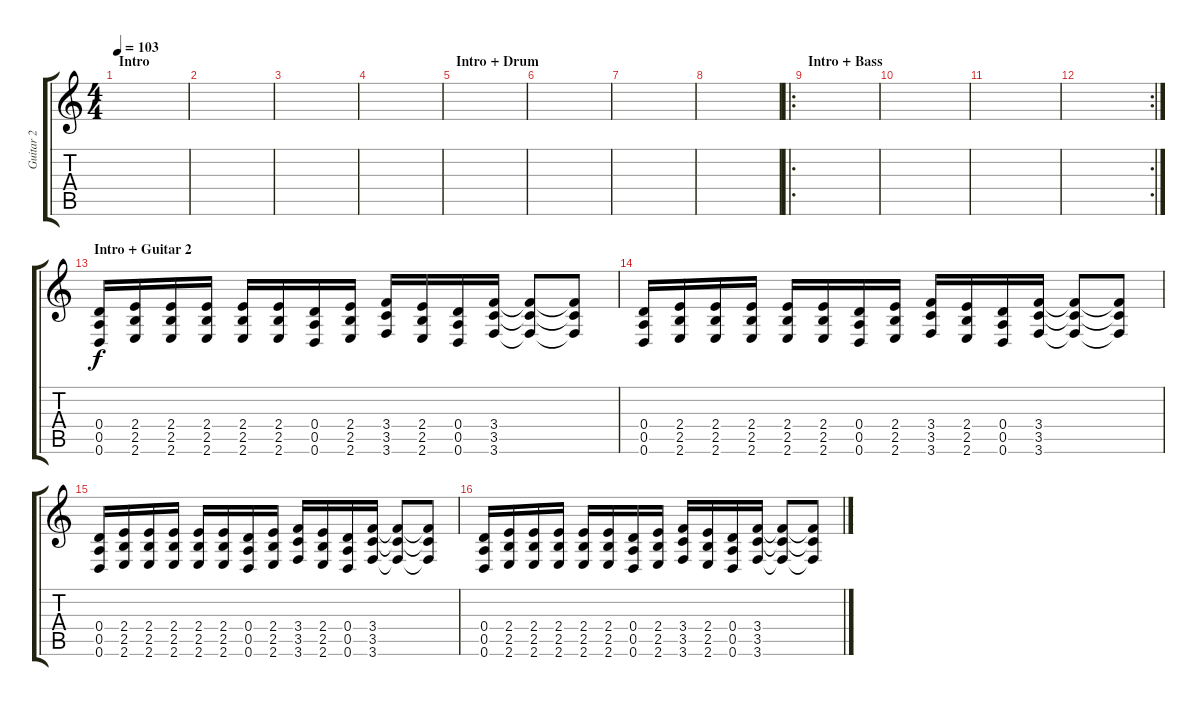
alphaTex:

\track ("Guitar 2" "Guitar 2") {instrument distortionguitar}
\staff {score tabs}
\tuning (E4 B3 G3 D3 A2 D2) {hide}
\ts (4 4)
\section ("" "Intro")
\tempo 103
\clef g2
\ks c
|
|
|
|
\section ("" "Intro + Drum")
|
|
|
|
\ro
\section ("" "Intro + Bass")
|
|
|
\rc 2
|
\section ("" "Intro + Guitar 2")
(0.4 0.5 0.6).16 (2.4 2.5 2.6).16 (2.4 2.5 2.6).16 (2.4 2.5 2.6).16 (2.4 2.5 2.6).16 (2.4 2.5 2.6).16 (0.4 0.5 0.6).16 (2.4 2.5 2.6).16 (3.4 3.5 3.6).16 (2.4 2.5 2.6).16 (0.4 0.5 0.6).16 (3.4 3.5 3.6).16 (3.4{t} 3.5{t} 3.6{t}).8 (3.4{t} 3.5{t} 3.6{t}).8 |
(0.4 0.5 0.6).16 (2.4 2.5 2.6).16 (2.4 2.5 2.6).16 (2.4 2.5 2.6).16 (2.4 2.5 2.6).16 (2.4 2.5 2.6).16 (0.4 0.5 0.6).16 (2.4 2.5 2.6).16 (3.4 3.5 3.6).16 (2.4 2.5 2.6).16 (0.4 0.5 0.6).16 (3.4 3.5 3.6).16 (3.4{t} 3.5{t} 3.6{t}).8 (3.4{t} 3.5{t} 3.6{t}).8 |
(0.4 0.5 0.6).16 (2.4 2.5 2.6).16 (2.4 2.5 2.6).16 (2.4 2.5 2.6).16 (2.4 2.5 2.6).16 (2.4 2.5 2.6).16 (0.4 0.5 0.6).16 (2.4 2.5 2.6).16 (3.4 3.5 3.6).16 (2.4 2.5 2.6).16 (0.4 0.5 0.6).16 (3.4 3.5 3.6).16 (3.4{t} 3.5{t} 3.6{t}).8 (3.4{t} 3.5{t} 3.6{t}).8 |
(0.4 0.5 0.6).16 (2.4 2.5 2.6).16 (2.4 2.5 2.6).16 (2.4 2.5 2.6).16 (2.4 2.5 2.6).16 (2.4 2.5 2.6).16 (0.4 0.5 0.6).16 (2.4 2.5 2.6).16 (3.4 3.5 3.6).16 (2.4 2.5 2.6).16 (0.4 0.5 0.6).16 (3.4 3.5 3.6).16 (3.4{t} 3.5{t} 3.6{t}).8 (3.4{t} 3.5{t} 3.6{t}).8
